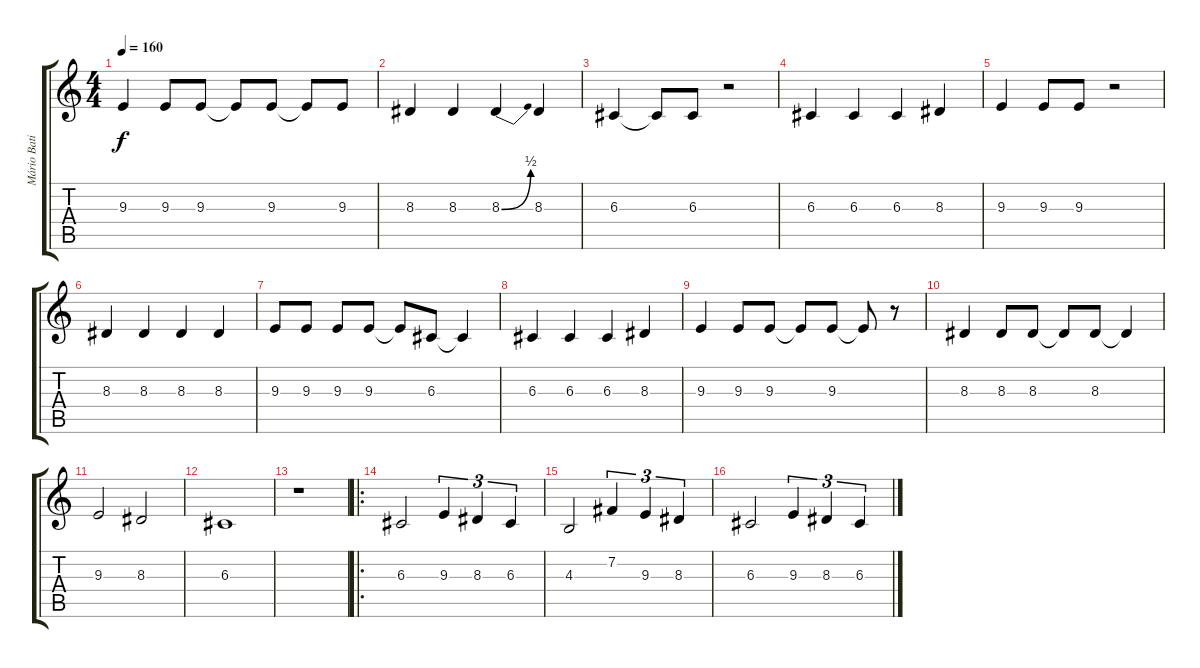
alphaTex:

\track ("Mário Batista" "Mário Bati") {instrument voiceoohs}
\staff {score tabs}
\tuning (E4 B3 G3 D3 A2 E2) {hide}
\ts (4 4)
\tempo 160
\clef g2
\ks c
9.3.4{dy f} 9.3.8 9.3.8 9.3{t}.8 9.3.8 9.3{t}.8 9.3.8 |
8.3.4 8.3.4 8.3{be (bend 0 0 60 2)}.4 8.3.4 |
6.3.4 6.3{t}.8 6.3.8 r.2 |
6.3.4 6.3.4 6.3.4 8.3.4 |
9.3.4 9.3.8 9.3.8 r.2 |
8.3.4 8.3.4 8.3.4 8.3.4 |
9.3.8 9.3.8 9.3.8 9.3.8 9.3{t}.8 6.3.8 6.3{t}.4 |
6.3.4 6.3.4 6.3.4 8.3.4 |
9.3.4 9.3.8 9.3.8 9.3{t}.8 9.3.8 9.3{t}.8 r.8 |
8.3.4 8.3.8 8.3.8 8.3{t}.8 8.3.8 8.3{t}.4 |
9.3.2 8.3.2 |
6.3.1 |
r.1 |
\ro
6.3.2 9.3.4{tu (3 2)} 8.3.4{tu (3 2)} 6.3.4{tu (3 2)} |
4.3.2 7.2.4{tu (3 2)} 9.3.4{tu (3 2)} 8.3.4{tu (3 2)} |
6.3.2 9.3.4{tu (3 2)} 8.3.4{tu (3 2)} 6.3.4{tu (3 2)}
